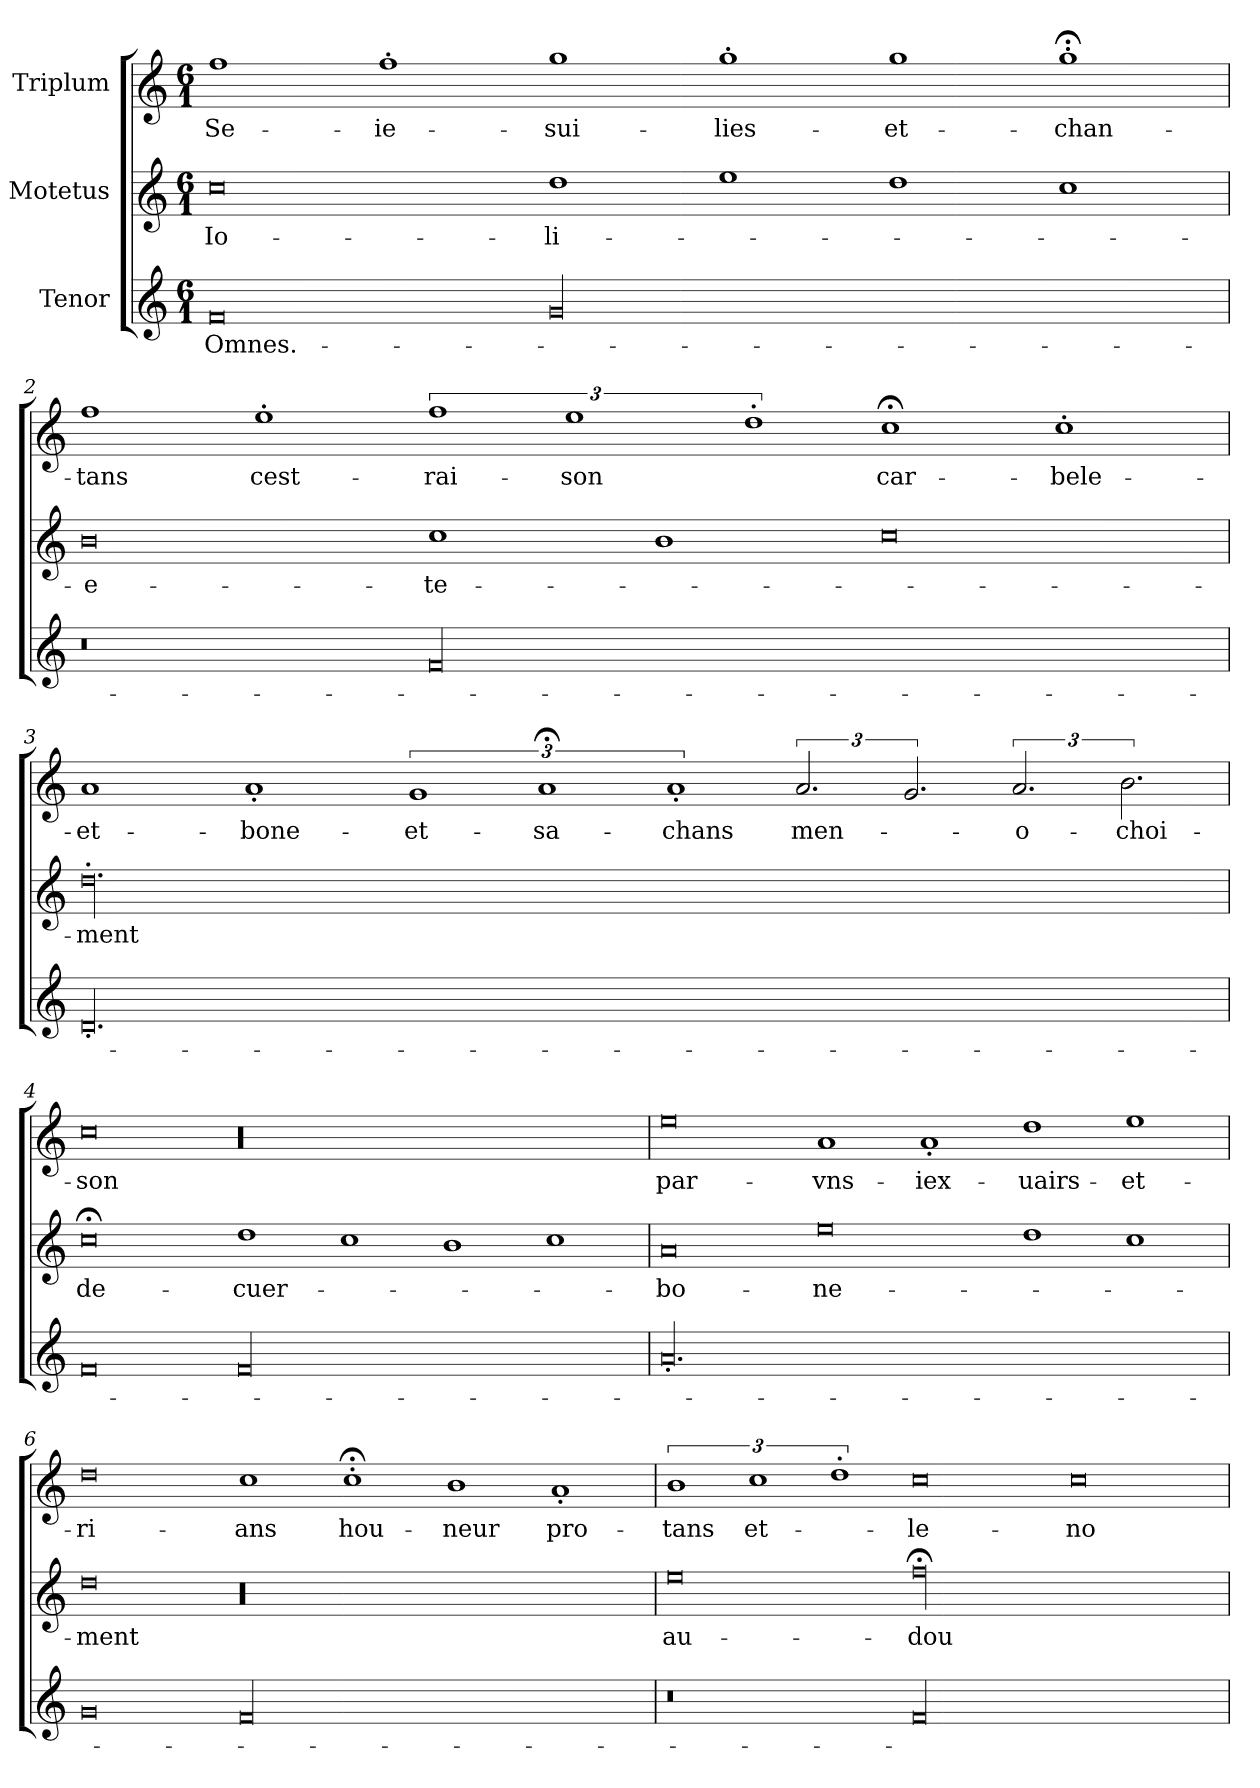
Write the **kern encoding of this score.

**kern	**text	**kern	**text	**kern	**text
*part3	*part3	*part2	*part2	*part1	*part1
*staff3	*staff3	*staff2	*staff2	*staff1	*staff1
*I"Tenor	*	*I"Motetus	*	*I"Triplum	*
*clefG2	*	*clefG2	*	*clefG2	*
*k[]	*	*k[]	*	*k[]	*
*C:	*	*C:	*	*C:	*
*M6/1	*	*M6/1	*	*M6/1	*
=1	=1	=1	=1	=1	=1
0f/	Omnes.-	0cc\	Io-	1ff\	Se-
.	.	.	.	1ff'\	ie-
00g/	.	1dd\	-li-	1gg\	sui-
.	.	1ee\	.	1gg'\	lies-
.	.	1dd\	.	1gg\	et-
.	.	1cc\	.	1gg;<'\	chan-
=2	=2	=2	=2	=2	=2
0r	.	0b\	-e-	1ff\	-tans
.	.	.	.	1ee'\	cest-
00f/	.	1cc\	-te-	3%2ff\	rai-
.	.	.	.	3%2ee\	-son
.	.	1b\	.	.	.
.	.	.	.	3%2dd'\	.
.	.	0cc\	.	1cc;<\	car-
.	.	.	.	1cc'\	bele-
=3	=3	=3	=3	=3	=3
00.d'/	.	00.dd'\	-ment	1a/	et-
.	.	.	.	1a'/	bone-
.	.	.	.	3%2g/	et-
.	.	.	.	3%2a;</	sa-
.	.	.	.	3%2a'/	-chans
.	.	.	.	3.a/	men-
.	.	.	.	3.g/	.
.	.	.	.	3.a/	o-
.	.	.	.	3.b\	-choi-
=4	=4	=4	=4	=4	=4
0f/	.	0cc;<\	de-	0cc\	-son
00f/	.	1dd\	cuer-	00r	.
.	.	1cc\	.	.	.
.	.	1b\	.	.	.
.	.	1cc\	.	.	.
=5	=5	=5	=5	=5	=5
00.a'/	.	0a/	bo-	0ee\	par-
.	.	0ee\	-ne-	1a/	vns-
.	.	.	.	1a'/	iex-
.	.	1dd\	.	1dd\	uairs-
.	.	1cc\	.	1ee\	et-
=6	=6	=6	=6	=6	=6
0g/	.	0dd\	-ment	0dd\	ri-
00f/	.	00r	.	1cc\	-ans
.	.	.	.	1cc;<'\	hou-
.	.	.	.	1b\	-neur
.	.	.	.	1a'/	pro-
=7	=7	=7	=7	=7	=7
0r	.	0ee\	au-	3%2b\	-tans
.	.	.	.	3%2cc\	et-
.	.	.	.	3%2dd'\	.
00f/	.	00ff;<\	dou-	0cc\	le-
.	.	.	.	0cc\	no-
=	=	=	=	=	=
*-	*-	*-	*-	*-	*-
